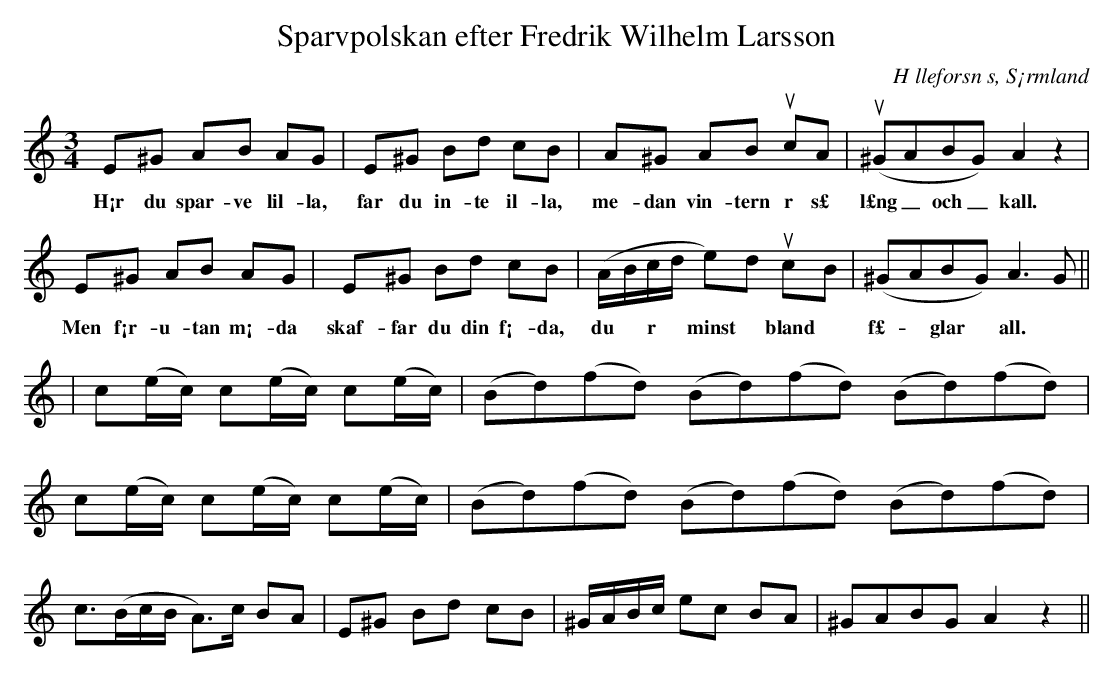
X:1
T:Sparvpolskan efter Fredrik Wilhelm Larsson
O:H lleforsn s, S¡rmland
M:3/4
L:1/8
K:Am
E^G AB AG | E^G Bd cB | A^G AB ucA | (u^GABG) A2 z2 |
w: H¡r du spar-ve lil-la, far du in-te il-la, me-dan vin-tern  r s£ l£ng_ och_ kall.
E^G AB AG | E^G Bd cB | (A/B/c/d/ e)d ucB | (^GABG) A2>G2 ||
w: Men f¡r-u-tan m¡-da skaf-far du din f¡-da, du ~  r ~ minst ~ bland ~ f£- ~ glar ~ all.
| c(e/c/) c(e/c/) c(e/c/) | (Bd)(fd) (Bd)(fd) (Bd)(fd) |
  c(e/c/) c(e/c/) c(e/c/) | (Bd)(fd) (Bd)(fd) (Bd)(fd) |
  c3/2(B/c/B/ A>)c BA | E^G Bd cB | ^G/A/B/c/ ec BA | ^GABG A2 z2 ||
